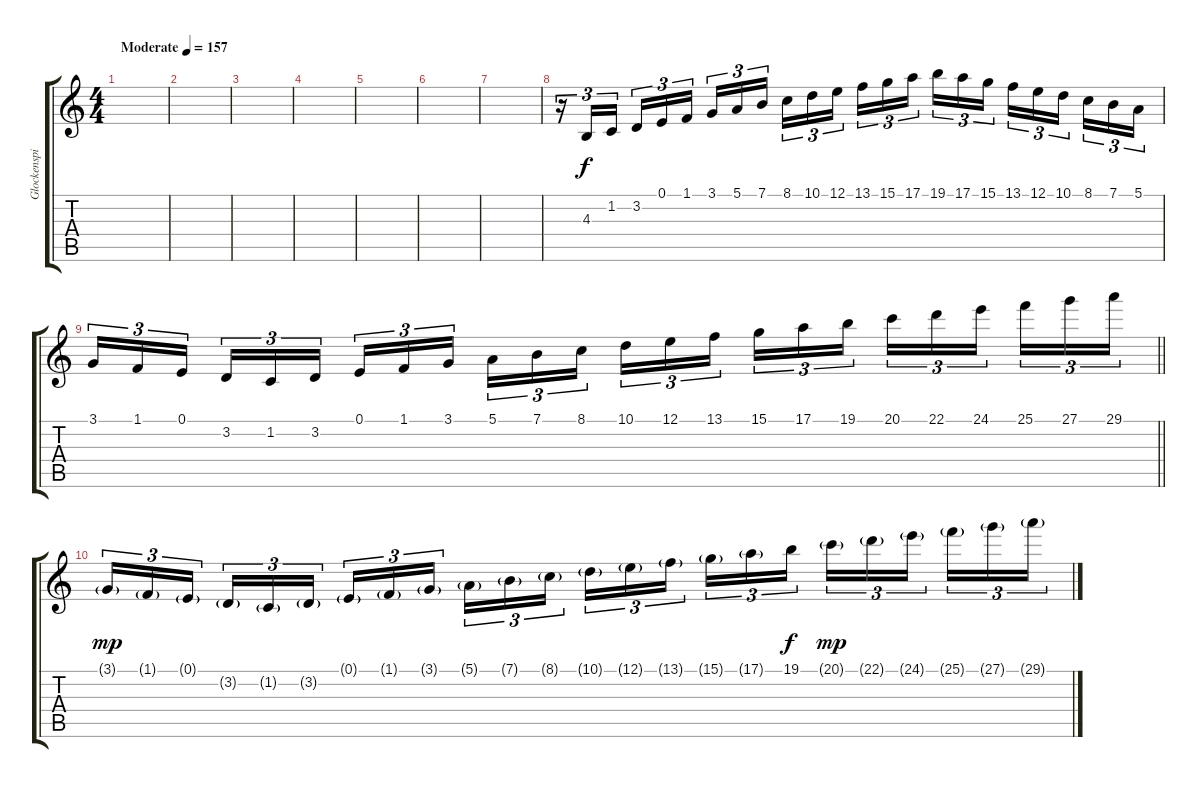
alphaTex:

\track ("Glockenspiel" "Glockenspi") {instrument glockenspiel}
\staff {score tabs}
\tuning (E4 B3 G3 D3 A2 E2) {hide}
\ts (4 4)
\tempo (157 "Moderate")
\clef g2
\ks c
|
|
|
|
|
|
|
r.16{tu (3 2) volume 8} 4.3.16{tu (3 2)} 1.2.16{tu (3 2) beam splitsecondary} 3.2.16{tu (3 2)} 0.1.16{tu (3 2)} 1.1.16{tu (3 2)} 3.1.16{tu (3 2)} 5.1.16{tu (3 2)} 7.1.16{tu (3 2) beam splitsecondary} 8.1.16{tu (3 2)} 10.1.16{tu (3 2)} 12.1.16{tu (3 2)} 13.1.16{tu (3 2)} 15.1.16{tu (3 2)} 17.1.16{tu (3 2) beam splitsecondary} 19.1.16{tu (3 2)} 17.1.16{tu (3 2)} 15.1.16{tu (3 2)} 13.1.16{tu (3 2)} 12.1.16{tu (3 2)} 10.1.16{tu (3 2) beam splitsecondary} 8.1.16{tu (3 2)} 7.1.16{tu (3 2)} 5.1.16{tu (3 2)} |
\barLineRight lightlight
3.1.16{tu (3 2)} 1.1.16{tu (3 2)} 0.1.16{tu (3 2) beam splitsecondary} 3.2.16{tu (3 2)} 1.2.16{tu (3 2)} 3.2.16{tu (3 2)} 0.1.16{tu (3 2)} 1.1.16{tu (3 2)} 3.1.16{tu (3 2) beam splitsecondary} 5.1.16{tu (3 2)} 7.1.16{tu (3 2)} 8.1.16{tu (3 2)} 10.1.16{tu (3 2)} 12.1.16{tu (3 2)} 13.1.16{tu (3 2) beam splitsecondary} 15.1.16{tu (3 2)} 17.1.16{tu (3 2)} 19.1.16{tu (3 2)} 20.1.16{tu (3 2)} 22.1.16{tu (3 2)} 24.1.16{tu (3 2) beam splitsecondary} 25.1.16{tu (3 2)} 27.1.16{tu (3 2)} 29.1.16{tu (3 2)} |
3.1{g}.16{tu (3 2) dy mp} 1.1{g}.16{tu (3 2)} 0.1{g}.16{tu (3 2) beam splitsecondary} 3.2{g}.16{tu (3 2)} 1.2{g}.16{tu (3 2)} 3.2{g}.16{tu (3 2)} 0.1{g}.16{tu (3 2)} 1.1{g}.16{tu (3 2)} 3.1{g}.16{tu (3 2) beam splitsecondary} 5.1{g}.16{tu (3 2)} 7.1{g}.16{tu (3 2)} 8.1{g}.16{tu (3 2)} 10.1{g}.16{tu (3 2)} 12.1{g}.16{tu (3 2)} 13.1{g}.16{tu (3 2) beam splitsecondary} 15.1{g}.16{tu (3 2)} 17.1{g}.16{tu (3 2)} 19.1.16{tu (3 2) dy f} 20.1{g}.16{tu (3 2) dy mp} 22.1{g}.16{tu (3 2)} 24.1{g}.16{tu (3 2) beam splitsecondary} 25.1{g}.16{tu (3 2)} 27.1{g}.16{tu (3 2)} 29.1{g}.16{tu (3 2)}
